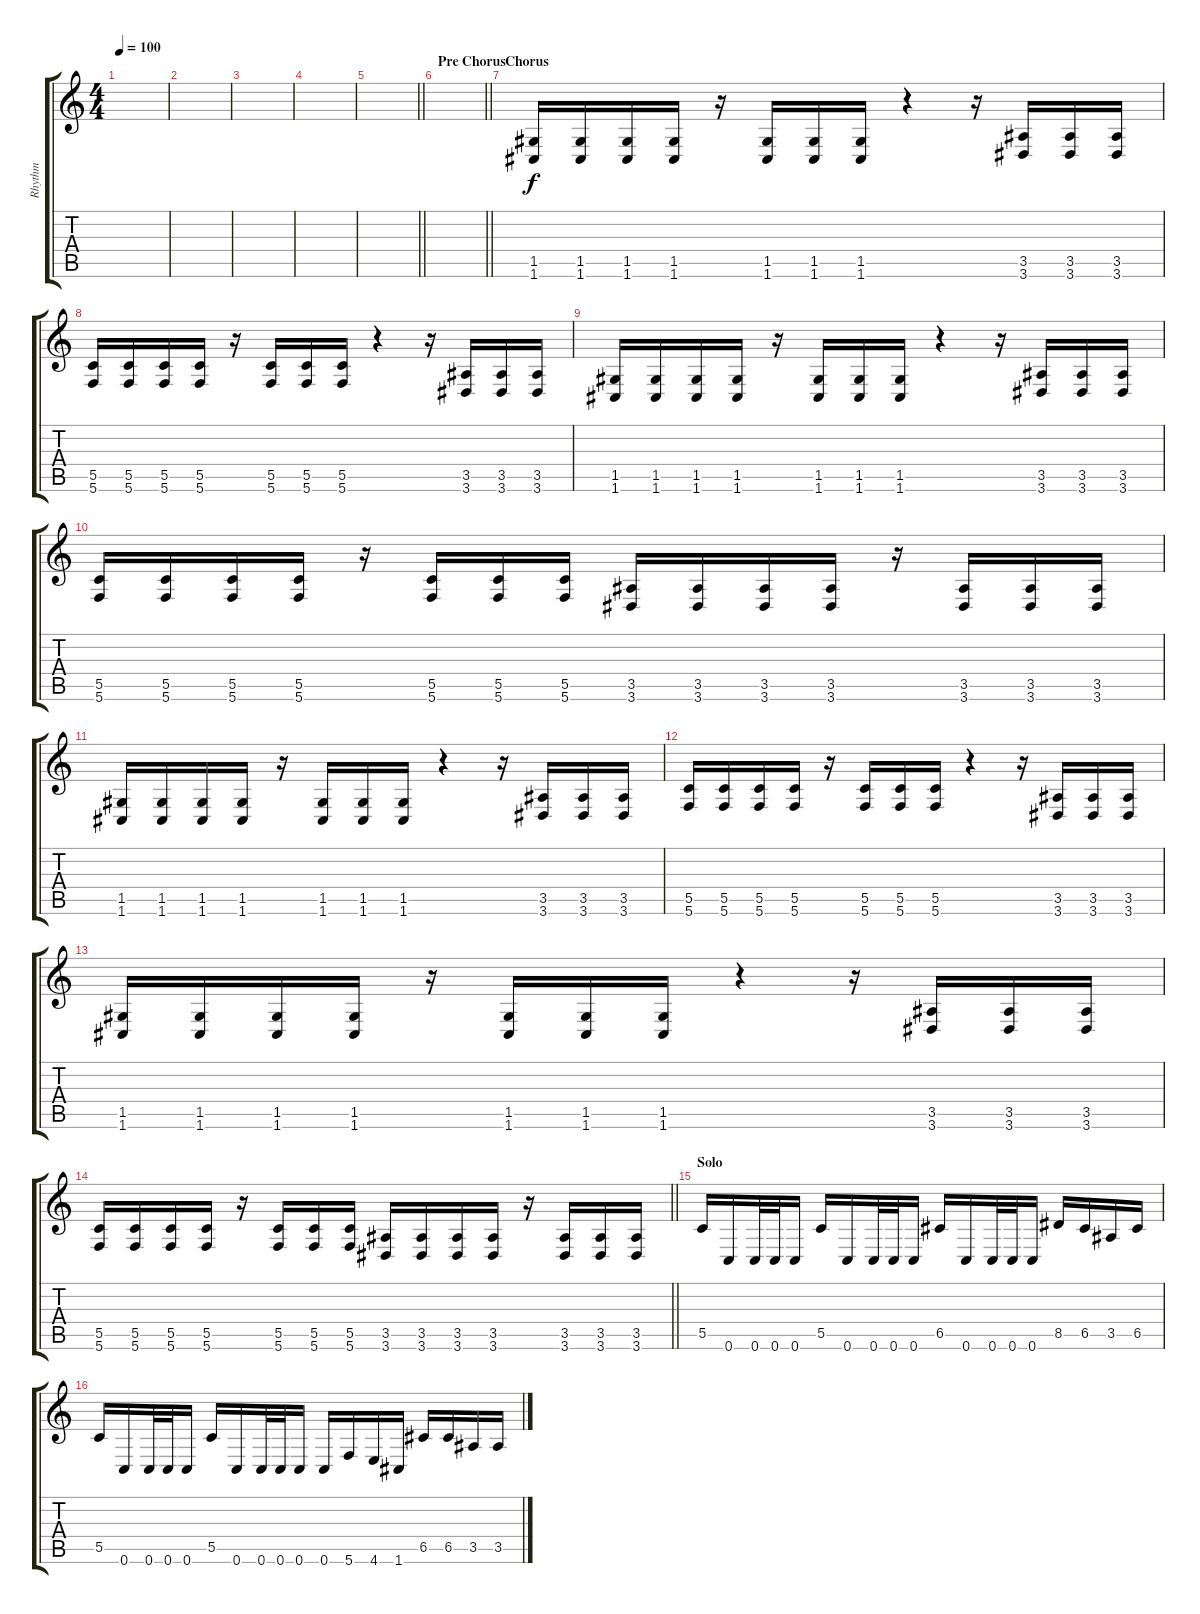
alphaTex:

\track ("Rhythm" "Rhythm") {instrument distortionguitar}
\staff {score tabs}
\tuning (D4 A3 F3 C3 G2 C2) {hide}
\ts (4 4)
\tempo 100
\clef g2
\ks c
|
|
|
|
\barLineRight lightlight
|
\section ("" "Pre Chorus")
\barLineRight lightlight
|
\section ("" "Chorus")
(1.5 1.6).16 (1.5 1.6).16 (1.5 1.6).16 (1.5 1.6).16 r.16 (1.5 1.6).16 (1.5 1.6).16 (1.5 1.6).16 r.4 r.16 (3.5 3.6).16 (3.5 3.6).16 (3.5 3.6).16 |
(5.5 5.6).16 (5.5 5.6).16 (5.5 5.6).16 (5.5 5.6).16 r.16 (5.5 5.6).16 (5.5 5.6).16 (5.5 5.6).16 r.4 r.16 (3.5 3.6).16 (3.5 3.6).16 (3.5 3.6).16 |
(1.5 1.6).16 (1.5 1.6).16 (1.5 1.6).16 (1.5 1.6).16 r.16 (1.5 1.6).16 (1.5 1.6).16 (1.5 1.6).16 r.4 r.16 (3.5 3.6).16 (3.5 3.6).16 (3.5 3.6).16 |
(5.5 5.6).16 (5.5 5.6).16 (5.5 5.6).16 (5.5 5.6).16 r.16 (5.5 5.6).16 (5.5 5.6).16 (5.5 5.6).16 (3.5 3.6).16 (3.5 3.6).16 (3.5 3.6).16 (3.5 3.6).16 r.16 (3.5 3.6).16 (3.5 3.6).16 (3.5 3.6).16 |
(1.5 1.6).16 (1.5 1.6).16 (1.5 1.6).16 (1.5 1.6).16 r.16 (1.5 1.6).16 (1.5 1.6).16 (1.5 1.6).16 r.4 r.16 (3.5 3.6).16 (3.5 3.6).16 (3.5 3.6).16 |
(5.5 5.6).16 (5.5 5.6).16 (5.5 5.6).16 (5.5 5.6).16 r.16 (5.5 5.6).16 (5.5 5.6).16 (5.5 5.6).16 r.4 r.16 (3.5 3.6).16 (3.5 3.6).16 (3.5 3.6).16 |
(1.5 1.6).16 (1.5 1.6).16 (1.5 1.6).16 (1.5 1.6).16 r.16 (1.5 1.6).16 (1.5 1.6).16 (1.5 1.6).16 r.4 r.16 (3.5 3.6).16 (3.5 3.6).16 (3.5 3.6).16 |
\barLineRight lightlight
(5.5 5.6).16 (5.5 5.6).16 (5.5 5.6).16 (5.5 5.6).16 r.16 (5.5 5.6).16 (5.5 5.6).16 (5.5 5.6).16 (3.5 3.6).16 (3.5 3.6).16 (3.5 3.6).16 (3.5 3.6).16 r.16 (3.5 3.6).16 (3.5 3.6).16 (3.5 3.6).16 |
\section ("" "Solo")
5.5.16 0.6.16 0.6.32 0.6.32 0.6.16 5.5.16 0.6.16 0.6.32 0.6.32 0.6.16 6.5.16 0.6.16 0.6.32 0.6.32 0.6.16 8.5.16 6.5.16 3.5.16 6.5.16 |
5.5.16 0.6.16 0.6.32 0.6.32 0.6.16 5.5.16 0.6.16 0.6.32 0.6.32 0.6.16 0.6.16 5.6.16 4.6.16 1.6.16 6.5.16 6.5.16 3.5.16 3.5.16
